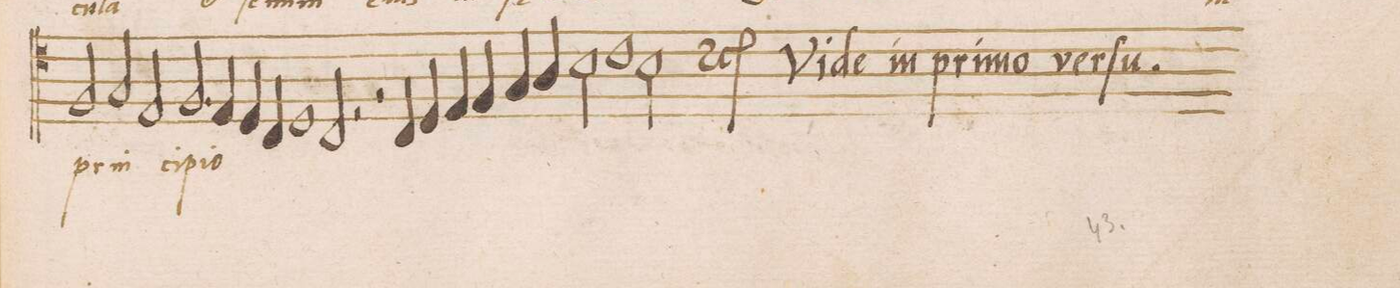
**kern	**text	**text
*I"BASVS	*	*
*clefC4	*	*
*k[]	*	*
*met(c)	*	*
*M4/2	*	*
2F/	prin-	.
2G/	.	.
=169	=169	=169
2E/	-ci-	.
2.F/	-pi-	.
4E/	-o	.
4D/	.	.
4C/	.	.
=170	=170	=170
1D	.	.
2C/	.	.
2r	.	.
=171	=171	=171
2r	.	.
4C/	.	.
4D/	.	.
4E/	.	.
4F/	.	.
4G/	.	.
4A/	.	.
=172	=172	=172
2B\	.	.
1c	.	.
2B\	.	.
==	==	==
*-	*-	*-
